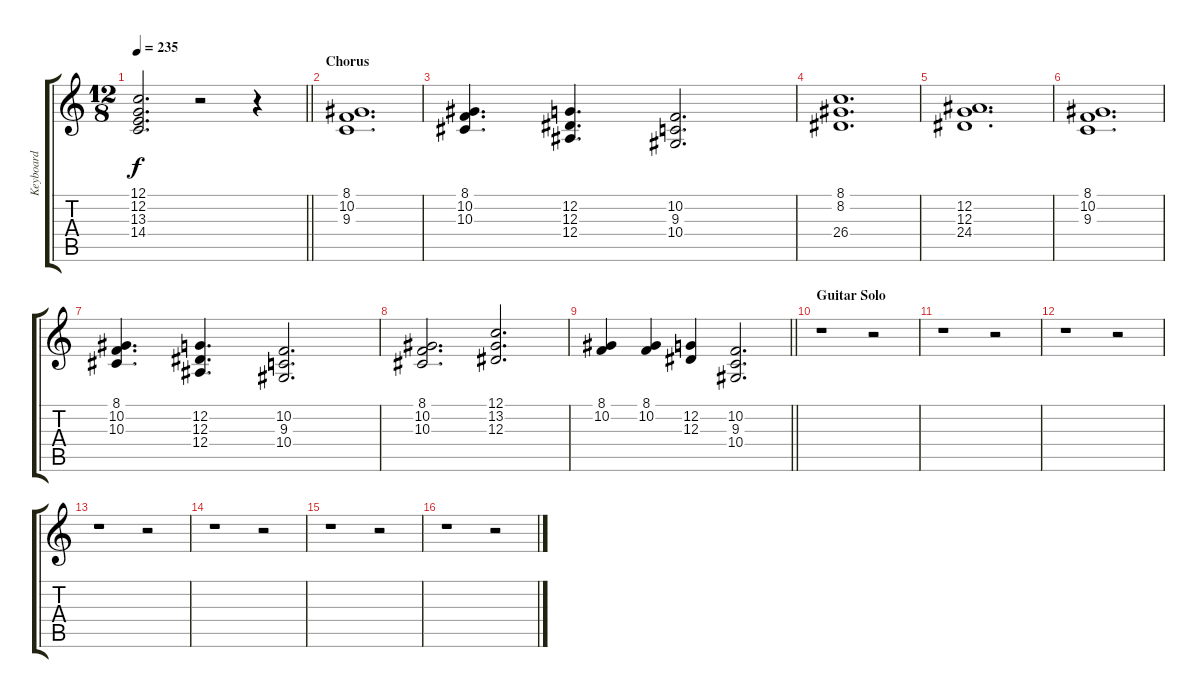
\track ("Keyboard" "Keyboard") {instrument brasssection}
\staff {score tabs}
\tuning (C4 G3 Eb3 Bb2 F2 C2) {hide}
\ts (12 8)
\tempo 235
\clef g2
\barLineRight lightlight
\ks c
(12.1{t} 12.2{t} 13.3{t} 14.4{t}).2{d dy f} r.2 r.4 |
\section ("" "Chorus")
(8.1 10.2 9.3).1{d} |
(8.1 10.2 10.3).4{d} (12.2 12.3 12.4).4{d} (10.2 9.3 10.4).2{d} |
(8.1 8.2 26.4).1{d} |
(12.2 12.3 24.4).1{d} |
(8.1 10.2 9.3).1{d} |
(8.1 10.2 10.3).4{d} (12.2 12.3 12.4).4{d} (10.2 9.3 10.4).2{d} |
(8.1 10.2 10.3).2{d} (12.1 13.2 12.3).2{d} |
\barLineRight lightlight
(8.1 10.2).4 (8.1 10.2).4 (12.2 12.3).4 (10.2 9.3 10.4).2{d} |
\section ("" "Guitar Solo")
r.1 r.2 |
r.1 r.2 |
r.1 r.2 |
r.1 r.2 |
r.1 r.2 |
r.1 r.2 |
r.1 r.2
